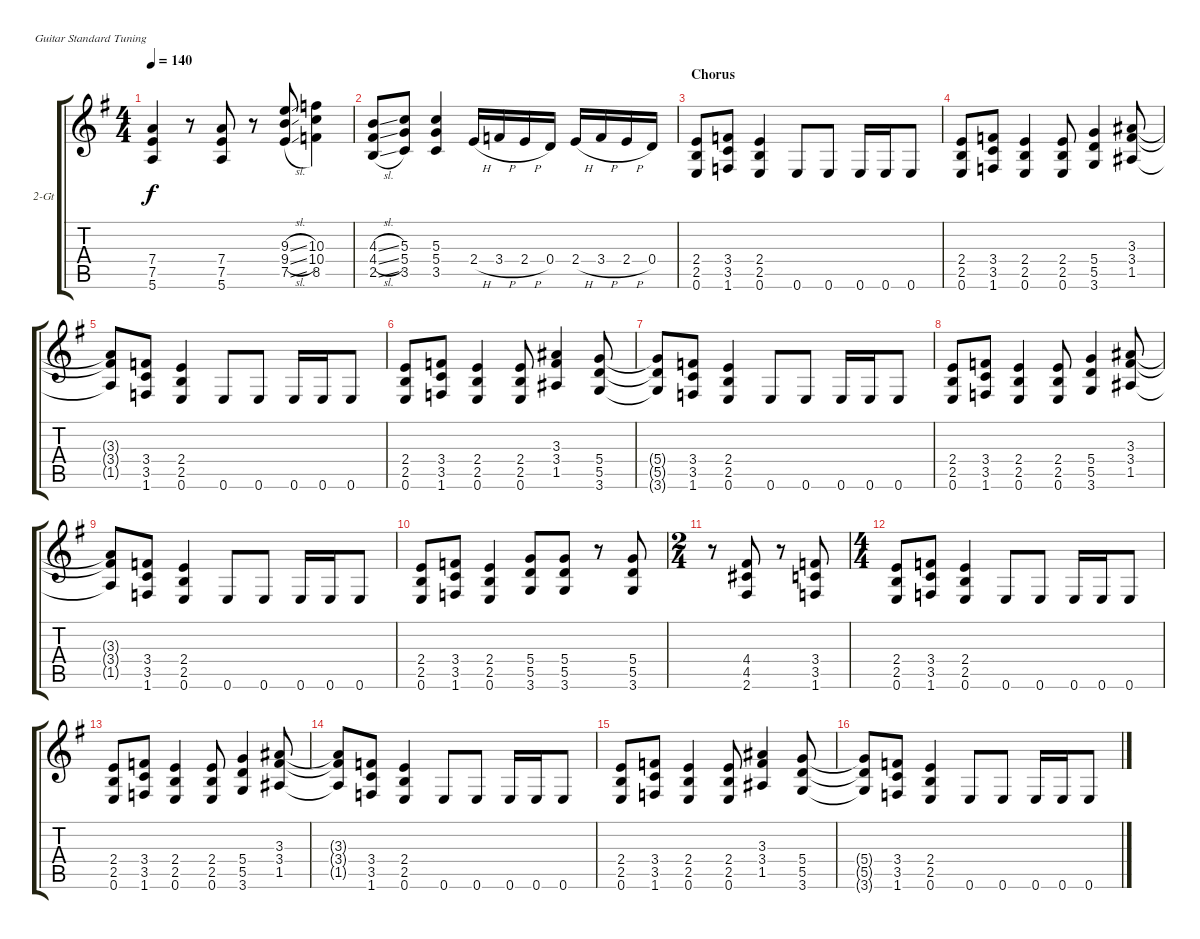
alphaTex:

\bracketExtendMode groupsimilarinstruments
\firstSystemTrackNameOrientation horizontal
\otherSystemsTrackNameOrientation horizontal
\track ("2-Gt" "2-Gt") {instrument distortionguitar}
\staff {score tabs}
\tuning (E4 B3 G3 D3 A2 E2)
\ts (4 4)
\tempo 140
\clef g2
\scale
1.05549
\ks g
(7.4 7.5 5.6).4{dy f} r.8 (7.4 7.5 5.6).8 r.8 (9.3{sl} 9.4{sl} 7.5{sl}).8 (10.3 10.4 8.5).4 |
\scale
0.944515 (4.3{sl} 4.4{sl} 2.5{sl}).8 (5.3 5.4 3.5).8 (5.3 5.4 3.5).4 2.4{h}.16 3.4{h}.16 2.4{h}.16 0.4.16 2.4{h}.16 3.4{h}.16 2.4{h}.16 0.4.16 |
\section ("" "Chorus")
\scale
1.05549 (2.4 2.5 0.6).8 (3.4 3.5 1.6).8 (2.4 2.5 0.6).4 0.6.8 0.6.8 0.6.16 0.6.16 0.6.8 |
\scale
0.944515 (2.4 2.5 0.6).8 (3.4 3.5 1.6).8 (2.4 2.5 0.6).4 (2.4 2.5 0.6).8 (5.4 5.5 3.6).4 (3.3 3.4 1.5).8 |
\scale
1.05549 (3.3{t} 3.4{t} 1.5{t}).8 (3.4 3.5 1.6).8 (2.4 2.5 0.6).4 0.6.8 0.6.8 0.6.16 0.6.16 0.6.8 |
\scale
0.944515 (2.4 2.5 0.6).8 (3.4 3.5 1.6).8 (2.4 2.5 0.6).4 (2.4 2.5 0.6).8 (3.3 3.4 1.5).4 (5.4 5.5 3.6).8 |
\scale
1.05549 (5.4{t} 3.6{t} 5.5{t}).8 (3.4 3.5 1.6).8 (2.4 2.5 0.6).4 0.6.8 0.6.8 0.6.16 0.6.16 0.6.8 |
\scale
0.944515 (2.4 2.5 0.6).8 (3.4 3.5 1.6).8 (2.4 2.5 0.6).4 (2.4 2.5 0.6).8 (5.4 5.5 3.6).4 (3.3 3.4 1.5).8 |
\scale
1.05549 (3.3{t} 3.4{t} 1.5{t}).8 (3.4 3.5 1.6).8 (2.4 2.5 0.6).4 0.6.8 0.6.8 0.6.16 0.6.16 0.6.8 |
\scale
0.944515 (2.4 2.5 0.6).8 (3.4 3.5 1.6).8 (2.4 2.5 0.6).4 (5.4 5.5 3.6).8 (5.4 5.5 3.6).8 r.8 (5.4 5.5 3.6).8 |
\ts (2 4)
\scale
1.08575 r.8 (4.4 4.5 2.6).8 r.8 (3.4 3.5 1.6).8 |
\ts (4 4)
\scale
0.91425 (2.4 2.5 0.6).8 (3.4 3.5 1.6).8 (2.4 2.5 0.6).4 0.6.8 0.6.8 0.6.16 0.6.16 0.6.8 |
\scale
1.05549 (2.4 2.5 0.6).8 (3.4 3.5 1.6).8 (2.4 2.5 0.6).4 (2.4 2.5 0.6).8 (5.4 5.5 3.6).4 (3.3 3.4 1.5).8 |
\scale
0.944515 (3.3{t} 3.4{t} 1.5{t}).8 (3.4 3.5 1.6).8 (2.4 2.5 0.6).4 0.6.8 0.6.8 0.6.16 0.6.16 0.6.8 |
\scale
1.05549 (2.4 2.5 0.6).8 (3.4 3.5 1.6).8 (2.4 2.5 0.6).4 (2.4 2.5 0.6).8 (3.3 3.4 1.5).4 (5.4 5.5 3.6).8 |
\scale
0.944515 (5.4{t} 5.5{t} 3.6{t}).8 (3.4 3.5 1.6).8 (2.4 2.5 0.6).4 0.6.8 0.6.8 0.6.16 0.6.16 0.6.8
